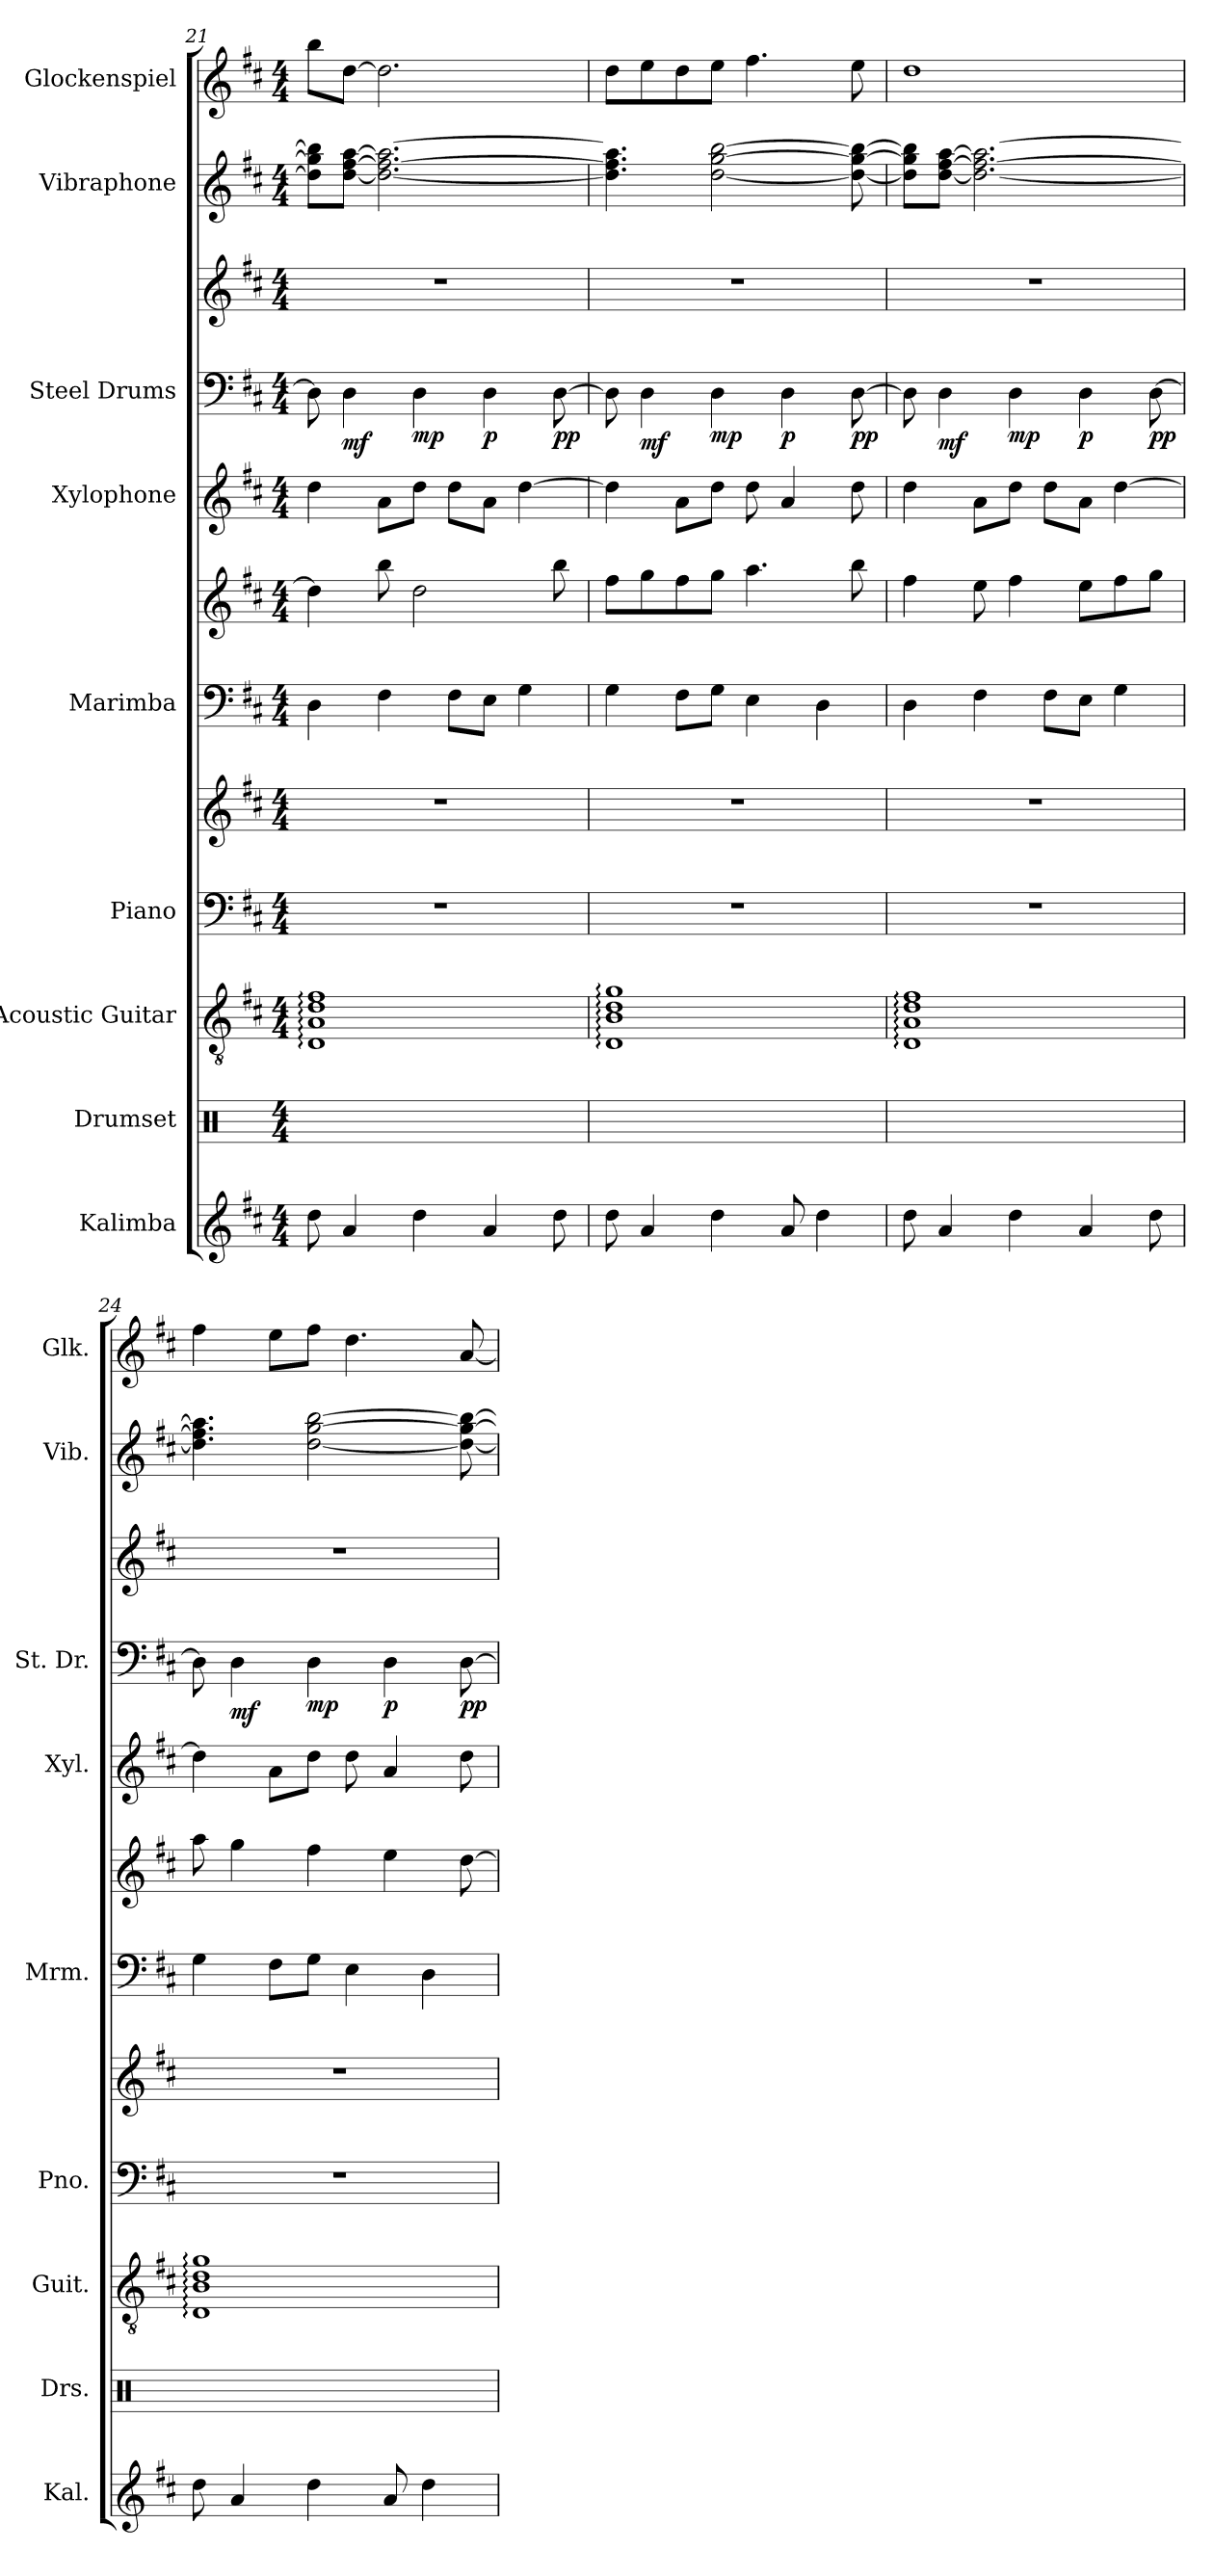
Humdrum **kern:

**kern	**kern	**kern	**kern	**kern	**kern	**kern	**kern	**kern	**kern	**dynam	**kern	**kern
*part9	*part8	*part7	*part6	*part6	*part5	*part5	*part4	*part3	*part3	*part3	*part2	*part1
*staff12	*staff11	*staff10	*staff9	*staff8	*staff7	*staff6	*staff5	*staff4	*staff3	*staff3/4	*staff2	*staff1
*I"Kalimba	*I"Drumset	*I"Acoustic Guitar	*I"Piano	*	*I"Marimba	*	*I"Xylophone	*I"Steel Drums	*	*	*I"Vibraphone	*I"Glockenspiel
*I'Kal.	*I'Drs.	*I'Guit.	*I'Pno.	*	*I'Mrm.	*	*I'Xyl.	*I'St. Dr.	*	*	*I'Vib.	*I'Glk.
*clefG2	*clefX	*clefGv2	*clefF4	*clefG2	*clefF4	*clefG2	*clefG2	*clefF4	*clefG2	*	*clefG2	*clefG2
*	*	*	*	*	*	*	*ITrd-7c-12	*	*	*	*	*ITrd-14c-24
*k[f#c#]	*k[]	*k[f#c#]	*k[f#c#]	*k[f#c#]	*k[f#c#]	*k[f#c#]	*k[f#c#]	*k[f#c#]	*k[f#c#]	*	*k[f#c#]	*k[f#c#]
*M4/4	*M4/4	*M4/4	*M4/4	*M4/4	*M4/4	*M4/4	*M4/4	*M4/4	*M4/4	*	*M4/4	*M4/4
=21	=21	=21	=21	=21	=21	=21	=21	=21	=21	=21	=21	=21
8dd\	1R_	1D: 1A: 1d: 1f#:	1r	1r	4D\	4dd\]	4ddd\	8D\]	1r	.	8dd\] 8gg\] 8bb\]L	8bbbb\L
!	!	!	!	!	!	!	!	!	!	!LO:DY:b=2	!	!
4a/	.	.	.	.	.	.	.	4D\	.	mf	[8dd\ [8ff#\ [8aa\J	[8dddd\J
.	.	.	.	.	4F#\	8bb\	8aa\L	.	.	.	2.dd\_ 2.ff#\_ 2.aa\_	2.dddd\]
!	!	!	!	!	!	!	!	!	!	!LO:DY:b=2	!	!
4dd\	.	.	.	.	.	2dd\	8ddd\J	4D\	.	mp	.	.
.	.	.	.	.	8F#\L	.	8ddd\L	.	.	.	.	.
!	!	!	!	!	!	!	!	!	!	!LO:DY:b=2	!	!
4a/	.	.	.	.	8E\J	.	8aa\J	4D\	.	p	.	.
.	.	.	.	.	4G\	.	[4ddd\	.	.	.	.	.
!	!	!	!	!	!	!	!	!	!	!LO:DY:b=2	!	!
8dd\	.	.	.	.	.	8bb\	.	[8D\	.	pp	.	.
=22	=22	=22	=22	=22	=22	=22	=22	=22	=22	=22	=22	=22
8dd\	1R_	1D: 1B: 1d: 1g:	1r	1r	4G\	8ff#\L	4ddd\]	8D\]	1r	.	4.dd\] 4.ff#\] 4.aa\]	8dddd\L
!	!	!	!	!	!	!	!	!	!	!LO:DY:b=2	!	!
4a/	.	.	.	.	.	8gg\	.	4D\	.	mf	.	8eeee\
.	.	.	.	.	8F#\L	8ff#\	8aa\L	.	.	.	.	8dddd\
!	!	!	!	!	!	!	!	!	!	!LO:DY:b=2	!	!
4dd\	.	.	.	.	8G\J	8gg\J	8ddd\J	4D\	.	mp	[2dd\ [2gg\ [2bb\	8eeee\J
.	.	.	.	.	4E\	4.aa\	8ddd\	.	.	.	.	4.ffff#\
!	!	!	!	!	!	!	!	!	!	!LO:DY:b=2	!	!
8a/	.	.	.	.	.	.	4aa/	4D\	.	p	.	.
4dd\	.	.	.	.	4D\	.	.	.	.	.	.	.
!	!	!	!	!	!	!	!	!	!	!LO:DY:b=2	!	!
.	.	.	.	.	.	8bb\	8ddd\	[8D\	.	pp	8dd\_ 8gg\_ 8bb\_	8eeee\
=23	=23	=23	=23	=23	=23	=23	=23	=23	=23	=23	=23	=23
8dd\	1R_	1D: 1A: 1d: 1f#:	1r	1r	4D\	4ff#\	4ddd\	8D\]	1r	.	8dd\] 8gg\] 8bb\]L	1dddd
!	!	!	!	!	!	!	!	!	!	!LO:DY:b=2	!	!
4a/	.	.	.	.	.	.	.	4D\	.	mf	[8dd\ [8ff#\ [8aa\J	.
.	.	.	.	.	4F#\	8ee\	8aa\L	.	.	.	2.dd\_ 2.ff#\_ 2.aa\_	.
!	!	!	!	!	!	!	!	!	!	!LO:DY:b=2	!	!
4dd\	.	.	.	.	.	4ff#\	8ddd\J	4D\	.	mp	.	.
.	.	.	.	.	8F#\L	.	8ddd\L	.	.	.	.	.
!	!	!	!	!	!	!	!	!	!	!LO:DY:b=2	!	!
4a/	.	.	.	.	8E\J	8ee\L	8aa\J	4D\	.	p	.	.
.	.	.	.	.	4G\	8ff#\	[4ddd\	.	.	.	.	.
!	!	!	!	!	!	!	!	!	!	!LO:DY:b=2	!	!
8dd\	.	.	.	.	.	8gg\J	.	[8D\	.	pp	.	.
=24	=24	=24	=24	=24	=24	=24	=24	=24	=24	=24	=24	=24
8dd\	1R_	1D: 1B: 1d: 1g:	1r	1r	4G\	8aa\	4ddd\]	8D\]	1r	.	4.dd\] 4.ff#\] 4.aa\]	4ffff#\
!	!	!	!	!	!	!	!	!	!	!LO:DY:b=2	!	!
4a/	.	.	.	.	.	4gg\	.	4D\	.	mf	.	.
.	.	.	.	.	8F#\L	.	8aa\L	.	.	.	.	8eeee\L
!	!	!	!	!	!	!	!	!	!	!LO:DY:b=2	!	!
4dd\	.	.	.	.	8G\J	4ff#\	8ddd\J	4D\	.	mp	[2dd\ [2gg\ [2bb\	8ffff#\J
.	.	.	.	.	4E\	.	8ddd\	.	.	.	.	4.dddd\
!	!	!	!	!	!	!	!	!	!	!LO:DY:b=2	!	!
8a/	.	.	.	.	.	4ee\	4aa/	4D\	.	p	.	.
4dd\	.	.	.	.	4D\	.	.	.	.	.	.	.
!	!	!	!	!	!	!	!	!	!	!LO:DY:b=2	!	!
.	.	.	.	.	.	[8dd\	8ddd\	[8D\	.	pp	8dd\_ 8gg\_ 8bb\_	[8aaa/
=	=	=	=	=	=	=	=	=	=	=	=	=
*-	*-	*-	*-	*-	*-	*-	*-	*-	*-	*-	*-	*-
